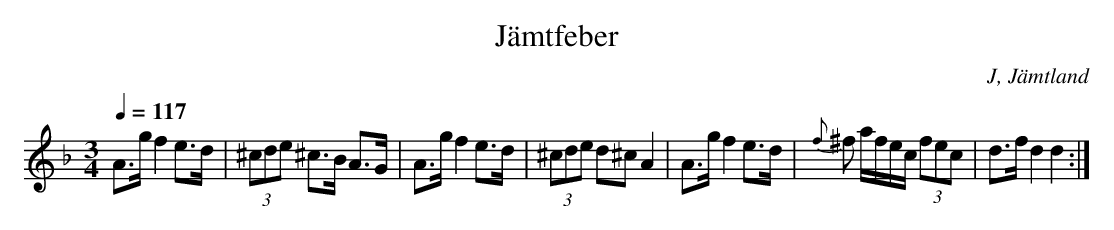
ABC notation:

X:1
T: Jämtfeber
O: J, Jämtland
M:3/4
L:1/8
Q:1/4=117
K:Dm
A>g f2 e>d|(3^cde ^c>B A>G|A>g f2 e>d|(3^cde d^c A2|A>g f2 e>d|{f}^f a/f/e/c/ (3fec|d>f d2 d2 :|
